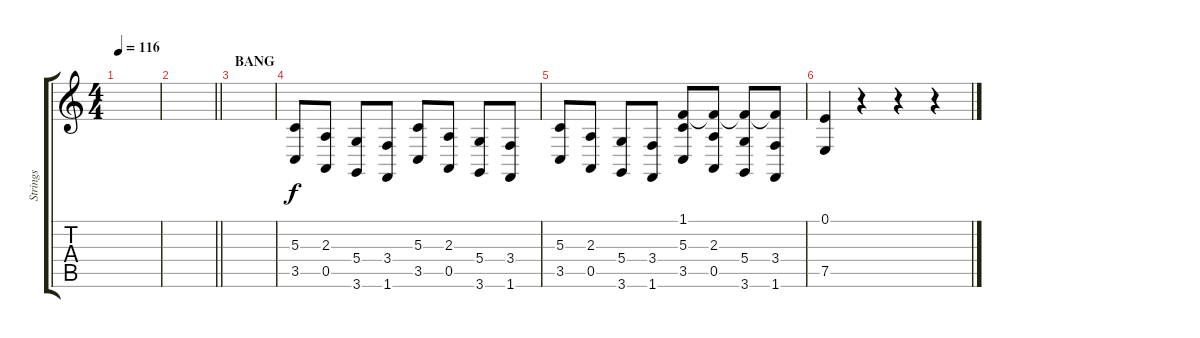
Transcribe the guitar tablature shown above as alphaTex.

\track ("Strings" "Strings") {instrument stringensemble1}
\staff {score tabs}
\tuning (E4 B3 G3 D3 A2 E2) {hide}
\ts (4 4)
\tempo 116
\clef g2
\ks c
|
\barLineRight lightlight
|
\section ("" "BANG")
|
(5.3 3.5).8 (2.3 0.5).8 (5.4 3.6).8 (3.4 1.6).8 (5.3 3.5).8 (2.3 0.5).8 (5.4 3.6).8 (3.4 1.6).8 |
(5.3 3.5).8 (2.3 0.5).8 (5.4 3.6).8 (3.4 1.6).8 (1.1 5.3 3.5).8 (1.1{t} 2.3 0.5).8 (1.1{t} 5.4 3.6).8 (1.1{t} 3.4 1.6).8 |
(0.1 7.5).4 r.4 r.4 r.4
